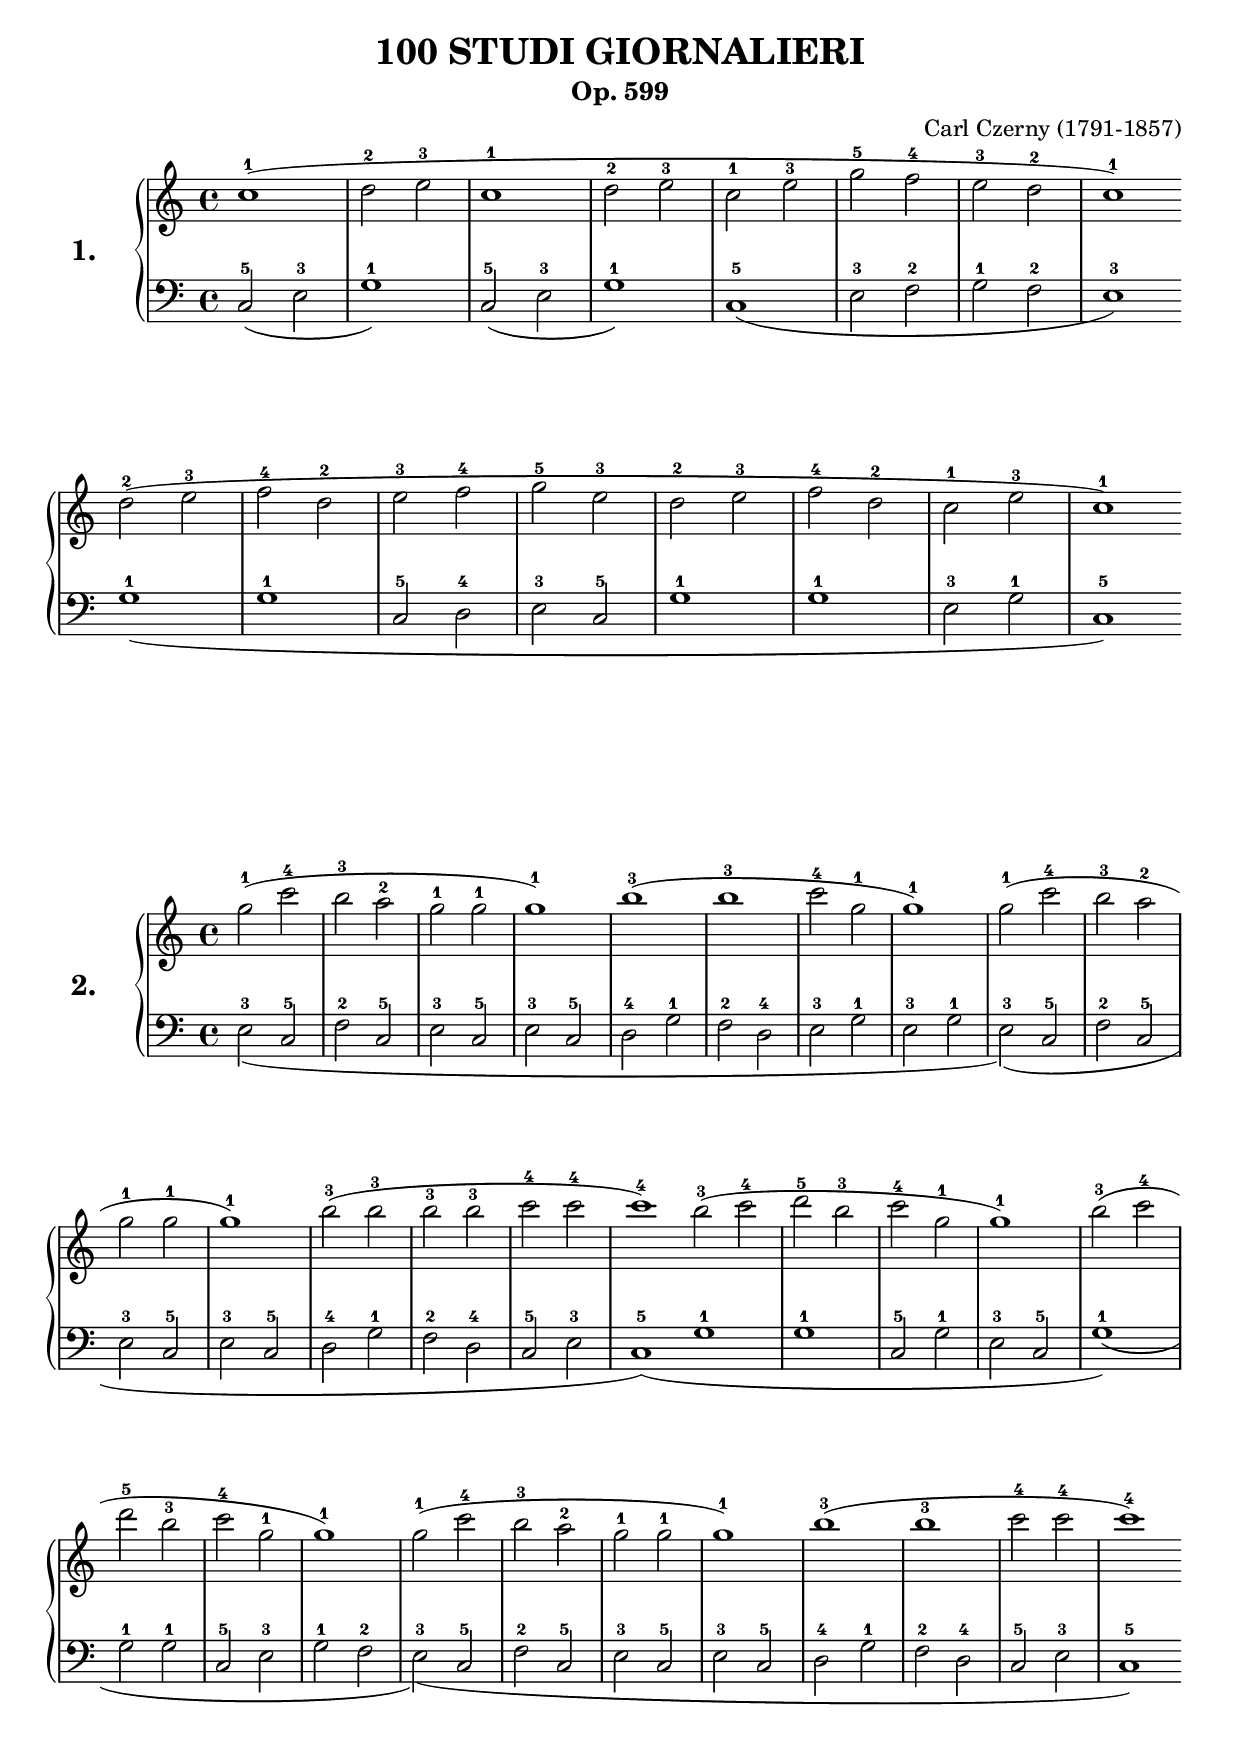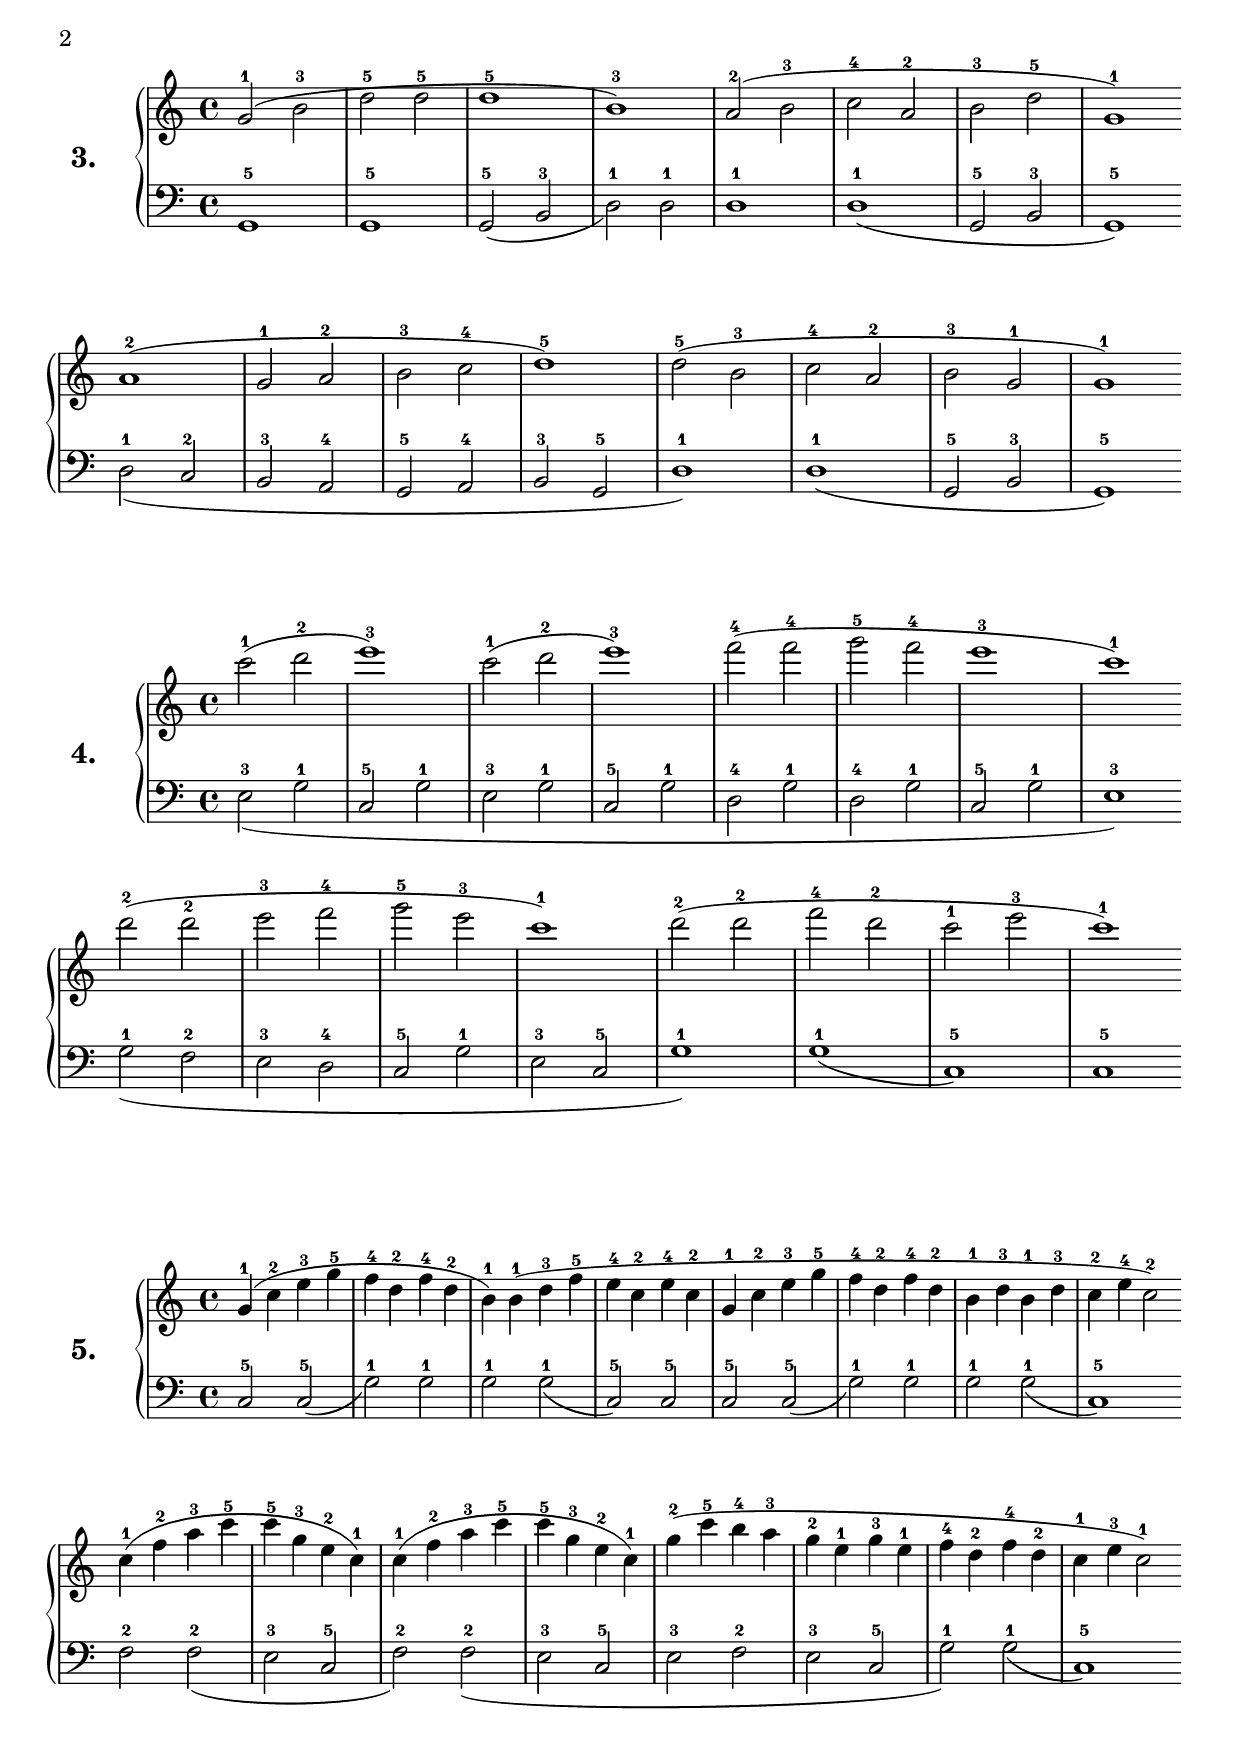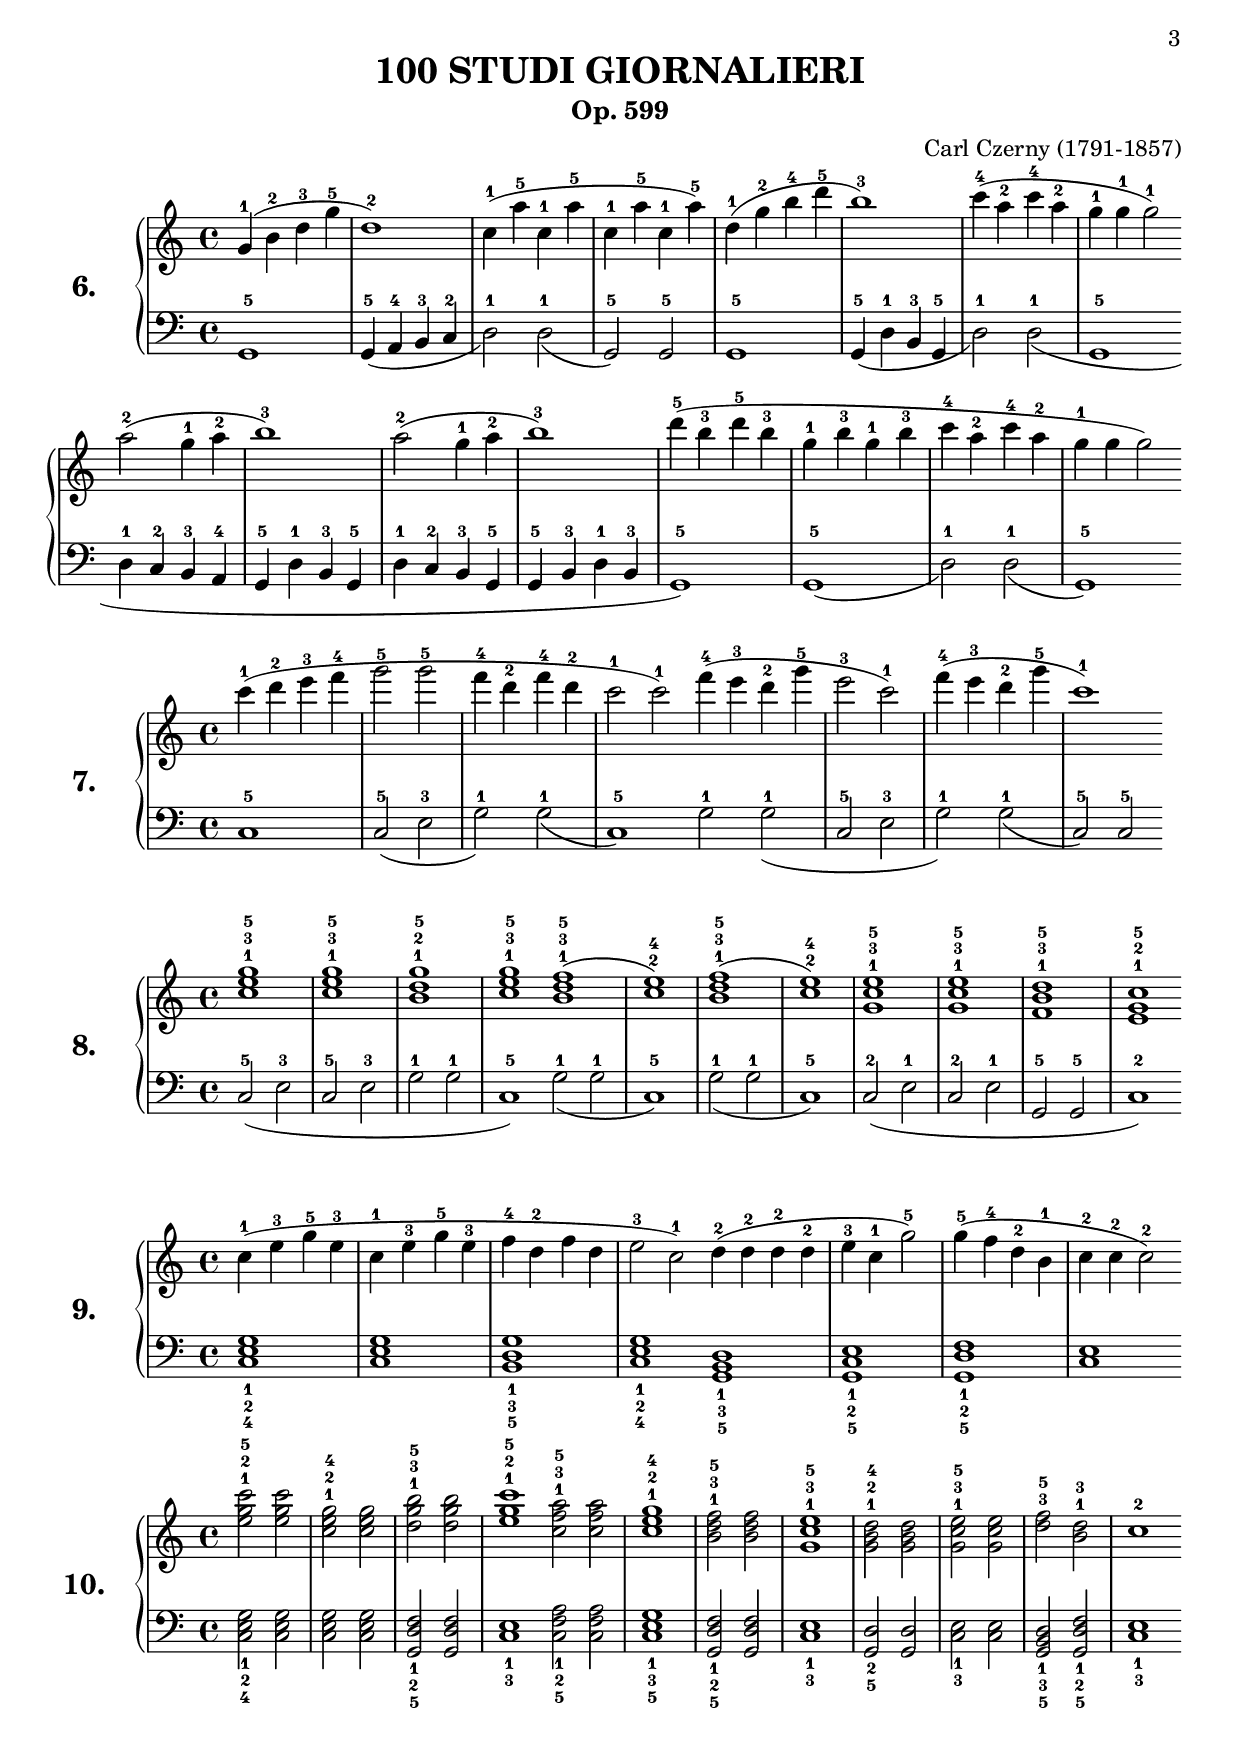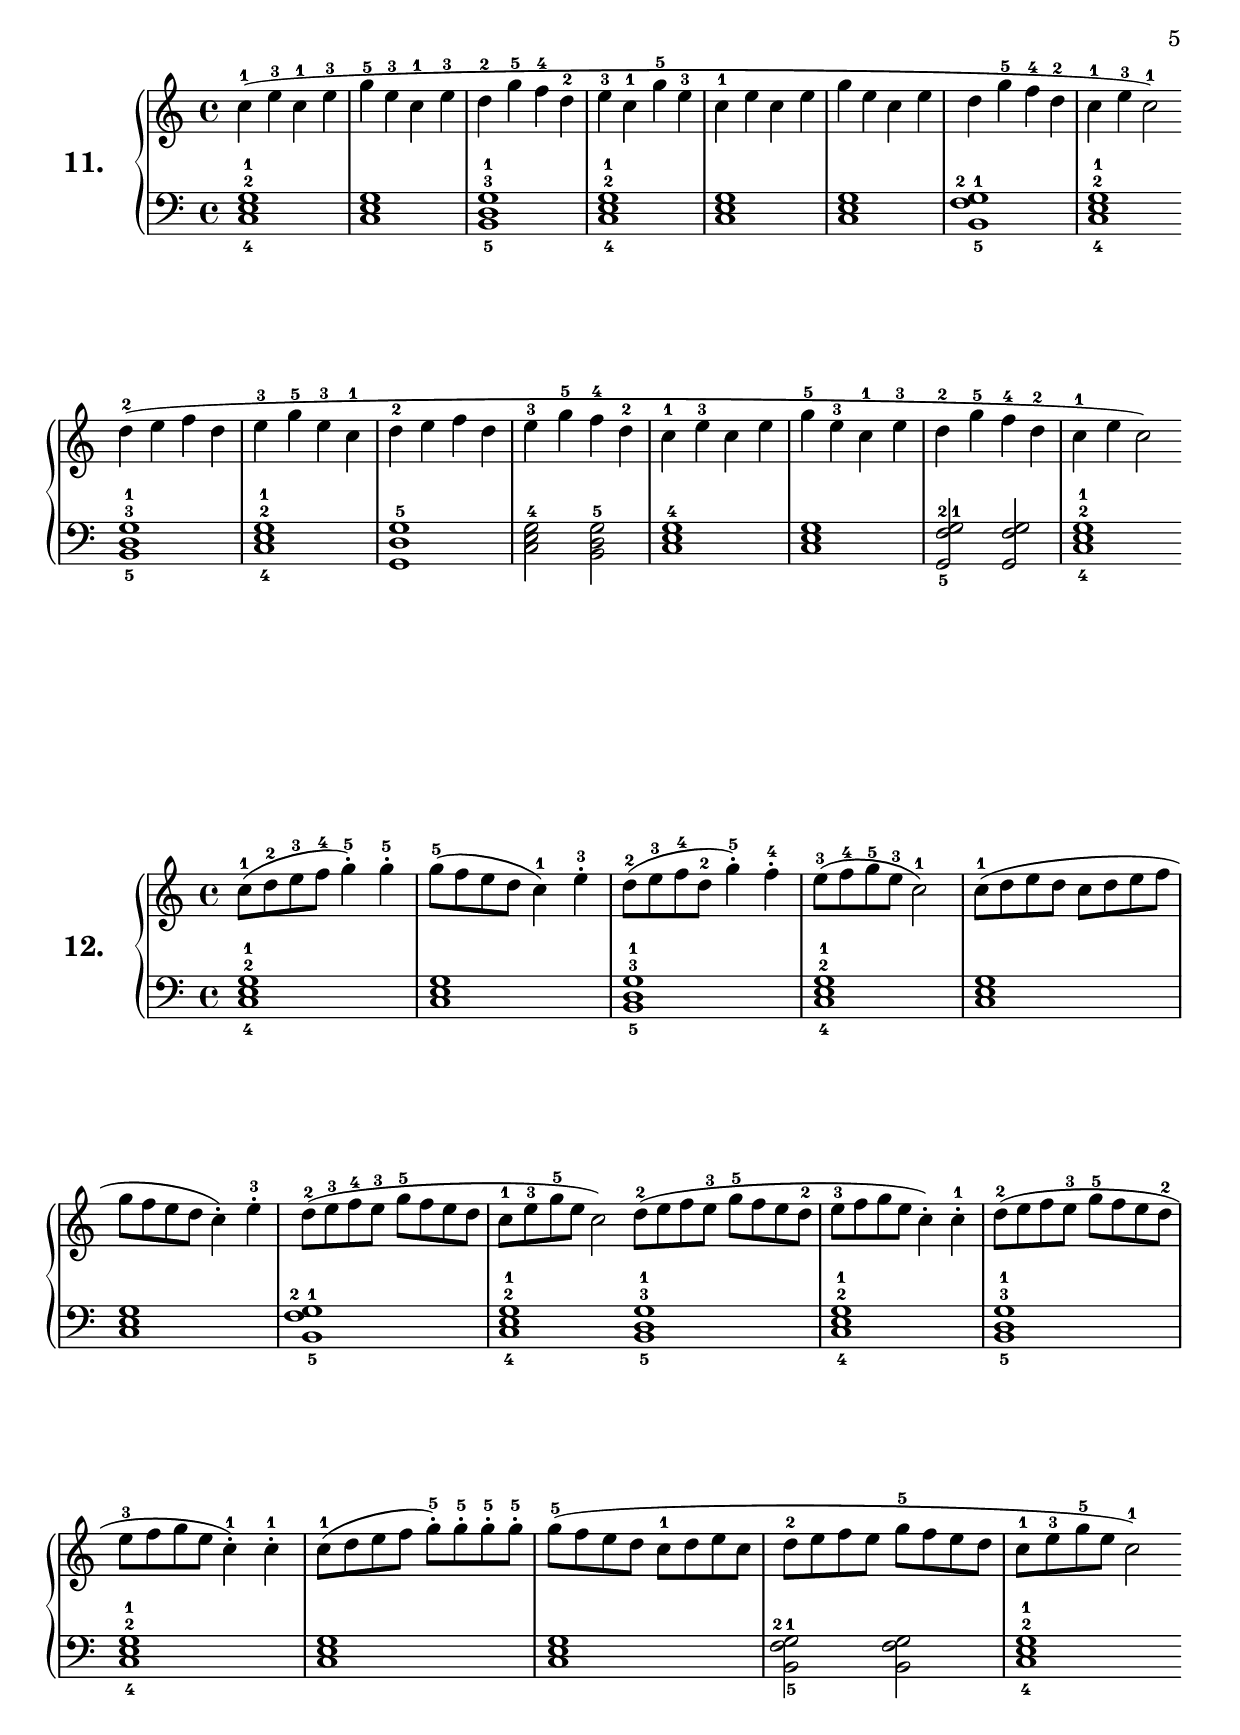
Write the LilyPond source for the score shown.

\version "2.12.1"
\include "espanol.ly"

#(set-default-paper-size "a4")

\header{
  title = "100 STUDI GIORNALIERI"
  subtitle = "Op. 599"
  composer = "Carl Czerny (1791-1857)"
}

% Cerny Opus 599 Exercise 1

rightExOne = {
  \clef treble
  \key do \major
  \time 4/4
  \relative do'' {
    do1-1( |
    re2-2 mi-3 |
    do1-1 |
    re2-2 mi-3|
    do-1 mi-3 |
    sol-5 fa-4 |
    mi-3 re-2 |
    do1-1) \bar ":|:"
    \break

    re2-2( mi-3 |
    fa-4 re-2 |
    mi-3 fa-4 |
    sol-5 mi-3 |
    re-2 mi-3 |
    fa-4 re-2 |
    do-1 mi-3 |
    do1-1) \bar ":|"
    \break
  }
}

leftExOne = {
  \clef bass
  \key do \major
  \relative do {
    \slurDown
    do2-5( mi-3 |
    sol1-1) |
    do,2-5( mi-3 |
    sol1-1) |
    do,1-5( |
    mi2-3 fa-2 |
    sol-1 fa-2 |
    mi1-3) \bar ":|:"
    \break

    sol1-1( |
    sol-1 |
    do,2-5 re-4 |
    mi-3 do-5 |
    sol'1-1 |
    sol-1 |
    mi2-3 sol-1 |
    do,1-5) \bar ":|"
  }
}

ExOne = 
  \new PianoStaff <<
    \set PianoStaff.instrumentName = \markup { \bold \huge "1. " }
    \context Staff = "Right hand" \rightExOne
    \context Staff = "Left hand" \leftExOne
  >>

% Cerny Opus 599 Exercise 2

rightExTwo = {
  \clef treble
  \key do \major
  \time 4/4
  \relative do''' {
    sol2-1( do-4 |
    si-3 la-2 |
    sol-1 sol-1 |
    sol1-1) |
    si-3( |
    si-3 |
    do2-4 sol-1 |
    sol1-1) |
    sol2-1( do-4 |
    si-3 la-2 |
    \break

    sol-1 sol-1 |
    sol1-1) |
    si2-3( si-3 |
    si-3 si-3
    do-4 do-4 |
    do1-4) \bar ":|:"
    si2-3( do-4 |
    re-5 si-3 |
    do-4 sol-1 |
    sol1-1) |
    si2-3( do-4 |
    \break

    re2-5 si-3 |
    do-4 sol-1 |
    sol1-1) |
    sol2-1( do-4 |
    si-3 la-2 |
    sol-1 sol-1 |
    sol1-1) |
    si-3( |
    si-3 |
    do2-4 do-4 |
    do1-4) \bar ":|"
  }
}

leftExTwo = {
  \clef bass
  \key do \major
  \relative do {
    \slurDown
    mi2-3( do-5 |
    fa-2 do-5 |
    mi-3 do-5 |
    mi-3 do-5 |
    re-4 sol-1 |
    fa-2 re-4 |
    mi-3 sol-1 |
    mi-3 sol-1 |
    mi-3)( do-5 |
    fa-2 do-5 |
    \break

    mi-3 do-5 |
    mi-3 do-5 |
    re-4 sol-1 |
    fa-2 re-4 |
    do-5 mi-3 |
    do1-5)( \bar ":|:"
    sol'1-1 |
    sol-1 |
    do,2-5 sol'-1 |
    mi-3 do-5 |
    sol'1-1)(
    \break

    sol2-1 sol-1 |
    do,-5 mi-3 |
    sol-1 fa-2 |
    mi-3)( do-5 |
    fa-2 do-5 |
    mi-3 do-5 |
    mi-3 do-5 |
    re-4 sol-1 |
    fa-2 re-4 |
    do-5 mi-3 |
    do1-5) \bar ":|"
  }
}

ExTwo = 
  \new PianoStaff <<
    \set PianoStaff.instrumentName = \markup { \bold \huge "2. " }
    \context Staff = "Right hand" \rightExTwo
    \context Staff = "Left hand" \leftExTwo
  >>

% Cerny Opus 599 Exercise 3

rightExThree = {
  \clef treble
  \key do \major
  \time 4/4
  \relative do'' {
    sol2-1( si-3 |
    re-5 re-5 |
    re1-5 |
    si1-3) |
    la2-2( si-3 |
    do-4 la-2 |
    si-3 re-5 |
    sol,1-1) \bar ":|:"
    \break

    la1-2( | 
    sol2-1 la-2 |
    si-3 do-4 |
    re1-5) |
    re2-5( si-3 |
    do-4 la-2 |
    si-3 sol-1 |
    sol1-1) \bar ":|"
  }
}

leftExThree = {
  \clef bass
  \key do \major
  \relative do {
    \slurDown
    sol1-5 |
    sol-5 |
    sol2-5( si-3 |
    re-1) re-1 |
    re1-1 |
    re1-1( |
    sol,2-5 si2-3 |
    sol1-5) \bar ":|:"
    \break

    re'2-1( do-2 |
    si-3 la-4 |
    sol-5 la-4 |
    si-3 sol-5 |
    re'1-1) |
    re1-1( |
    sol,2-5 si-3 |
    sol1-5) \bar ":|"
    \break
  }
}

ExThree = 
  \new PianoStaff <<
    \set PianoStaff.instrumentName = \markup { \bold \huge "3. " }
    \context Staff = "Right hand" \rightExThree
    \context Staff = "Left hand" \leftExThree
  >>

% Cerny Opus 599 Exercise 4

rightExFour = {
  \clef treble
  \key do \major
  \relative do''' {
    do2-1( re-2 |
    mi1-3) |
    do2-1( re-2 |
    mi1-3) |
    fa2-4( fa-4 |
    sol-5 fa-4 |
    mi1-3 |
    do-1) \bar ":|:"
    \break

    re2-2( re-2 |
    mi-3 fa-4 |
    sol-5 mi-3 |
    do1-1) |
    re2-2( re-2 |
    fa-4 re-2 |
    do-1 mi-3 |
    do1-1) \bar ":|"
  }
}

leftExFour = {
  \clef bass
  \key do \major
  \relative do {
    \slurDown
    mi2-3( sol-1 |
    do,-5 sol'-1 |
    mi-3 sol-1 |
    do,-5 sol'-1 |
    re-4 sol-1 |
    re-4 sol-1 |
    do,-5 sol'-1 |
    mi1-3) \bar ":|:"
    \break

    sol2-1( fa-2 |
    mi-3 re-4 |
    do-5 sol'-1 |
    mi-3 do-5 |
    sol'1-1) |
    sol-1( |
    do,-5) |
    do-5 \bar ":|"
  }
}

ExFour = 
  \new PianoStaff <<
    \set PianoStaff.instrumentName = \markup { \bold \huge "4. " }
    \context Staff = "Right hand" \rightExFour
    \context Staff = "Left hand" \leftExFour
  >>

% Cerny Opus 599 Exercise 5

rightExFive = {
  \clef treble
  \key do \major
\relative do'' {
    sol4-1( do-2 mi-3 sol-5 |
    fa-4 re-2 fa-4 re-2 |
    si-1) si-1( re-3 fa-5 |
    mi-4 do-2 mi-4 do-2 |
    sol-1 do-2 mi-3 sol-5 |
    fa-4 re-2 fa-4 re-2 |
    si-1 re-3 si-1 re-3 |
    do-2 mi-4 do2-2) \bar ":|:"
    \break

    do4-1( fa-2 la-3 do-5 |
    do-5 sol-3 mi-2 do-1) |
    do4-1( fa-2 la-3 do-5 |
    do-5 sol-3 mi-2 do-1) |
    sol'-2( do-5 si-4 la-3 |
    sol-2 mi-1 sol-3 mi-1 |
    fa-4 re-2 fa-4 re-2 |
    do-1 mi-3 do2-1) \bar ":|"
  }
}

leftExFive = {
  \clef bass
  \key do \major
  \relative do {
    \slurDown
    do2-5 do-5( |
    sol'-1) sol-1 |
    sol-1 sol-1( |
    do,-5) do-5
    do2-5 do-5( |
    sol'-1) sol-1 |
    sol-1 sol-1( |
    do,1-5) \bar ":|:"
    \break

    fa2-2 fa-2( |
    mi-3 do-5 |
    fa-2) fa-2( |
    mi-3 do-5 |
    mi-3 fa-2 |
    mi-3 do-5 |
    sol'-1) sol-1( |
    do,1-5) \bar ":|"
  }
}

ExFive = 
  \new PianoStaff <<
    \set PianoStaff.instrumentName = \markup { \bold \huge "5. " }
    \context Staff = "Right hand" \rightExFive
    \context Staff = "Left hand" \leftExFive
  >>

% Cerny Opus 599 Exercise 6

rightExSix = {
  \clef treble
  \key do \major
  \relative do'' {
    sol4-1( si-2 re-3 sol-5 |
    re1-2) |
    do4-1( la'-5 do,-1 la'-5 |
    do,4-1( la'-5 do,-1 la'-5) |
    re,-1( sol-2 si-4 re-5 |
    si1-3) |
    do4-4( la-2 do-4 la-2 |
    sol-1 sol-1 sol2-1) \bar ":|:"
    \break

    la2-2( sol4-1 la-2 |
    si1-3) |
    la2-2( sol4-1 la-2 |
    si1-3) |
    re4-5( si-3 re-5 si-3 |
    sol-1 si-3 sol-1 si-3 |
    do-4 la-2 do-4 la-2 |
    sol-1 sol sol2) \bar ":|"
  }
}

leftExSix = {
  \clef bass
  \key do \major
  \relative do {
    \slurDown
    sol1-5 |
    sol4-5( la-4 si-3 do-2 |
    re2-1) re-1( |
    sol,-5) sol-5 |
    sol1-5 |
    sol4-5( re'-1 si-3 sol-5 |
    re'2-1) re-1( |
    sol,1-5 \bar ":|:"
    \break

    re'4-1( do-2 si-3 la-4 |
    sol-5 re'-1 si-3 sol-5 |
    re'-1 do-2 si-3 sol-5 |
    sol-5 si-3 re-1 si-3 |
    sol1-5) |
    sol-5( |
    re'2-1) re-1(
    sol,1-5) \bar ":|"
  }
}

ExSix = 
  \new PianoStaff <<
    \set PianoStaff.instrumentName = \markup { \bold \huge "6. " }
    \context Staff = "Right hand" \rightExSix
    \context Staff = "Left hand" \leftExSix
  >>

% Cerny Opus 599 Exercise 7

rightExSeven = {
  \clef treble
  \key do \major
  \relative do''' {
    do4-1( re-2 mi-3 fa-4 |
    sol2-5 sol-5 |
    fa4-4 re-2 fa-4 re-2 |
    do2-1 do-1) \bar ":|:"
    fa4-4( mi-3 re-2 sol-5 |
    mi2-3 do-1) |
    fa4-4( mi-3 re-2 sol-5 |
    do,1-1) \bar ":|"
  }
}

leftExSeven = {
  \clef bass
  \key do \major
  \relative do {
    \slurDown
    do1-5 |
    do2-5( mi-3 |
    sol-1) sol-1( |
    do,1-5) \bar ":|:"
    sol'2-1 sol-1( |
    do,-5 mi-3 |
    sol-1) sol-1( |
    do,-5) do-5 \bar ":|"
  }
}

ExSeven = 
  \new PianoStaff <<
    \set PianoStaff.instrumentName = \markup { \bold \huge "7. " }
    \context Staff = "Right hand" \rightExSeven
    \context Staff = "Left hand" \leftExSeven
  >>

% Cerny Opus 599 Exercise 8

rightExEight = {
  \clef treble
  \key do \major
  \relative do'' {
    <do^1 mi^3 sol^5>1 |
    <do^1 mi^3 sol^5>1 |
    <si^1 re^2 sol^5>1 |
    <do^1 mi^3 sol^5>1 \bar ":|:"
    <si^1 re^3 fa^5>1( |
    <do-2 mi^4>) |
    <si^1 re^3 fa^5>1( |
    <do^2 mi^4>) |
    <sol^1 do^3 mi^5> |
    <sol^1 do^3 mi^5> |
    <fa^1 si^3 re^5> |
    <mi^1 sol^2 do^5> \bar ":|"
  }
}

leftExEight = {
  \clef bass
  \key do \major
  \relative do {
    \slurDown
    do2-5( mi-3 |
    do-5( mi-3 |
    sol-1 sol-1 |
    do,1-5) \bar ":|:"
    sol'2-1( sol-1 |
    do,1-5) |
    sol'2-1( sol-1 |
    do,1-5) |
    do2-2( mi-1 |
    do-2 mi-1 |
    sol,-5 sol-5 |
    do1-2) \bar ":|"
  }
}

ExEight = 
  \new PianoStaff <<
    \set PianoStaff.instrumentName = \markup { \bold \huge "8. " }
    \context Staff = "Right hand" \rightExEight
    \context Staff = "Left hand" \leftExEight
  >>

% Cerny Opus 599 Exercise 9

rightExNine = {
  \clef treble
  \key do \major
  \relative do'' {
    do4-1( mi-3 sol-5 mi-3 |
    do-1 mi-3 sol-5 mi-3 |
    fa-4 re-2 fa re |
    mi2-3 do-1) \bar ":|:"
    re4-2( re-2 re-2 re-2 |
    mi-3 do-1 sol'2-5) |
    sol4-5( fa-4 re-2 si-1 |
    do-2 do-2 do2-2) \bar ":|"
  }
}

leftExNine = {
  \clef bass
  \key do \major
  \relative do {
    \slurDown
    <do_4 mi_2 sol_1>1 |
    <do mi sol> |
    <si_5 re_3 sol_1> |
    <do_4 mi_2 sol_1> \bar ":|:"
    <sol_5 si_3 re_1> |
    <sol_5 do_2 mi_1> |
    <sol_5 re'_2 fa_1> |
    <do mi> \bar ":|"
  }
}


ExNine = 
  \new PianoStaff <<
    \set PianoStaff.instrumentName = \markup { \bold \huge "9. " }
    \context Staff = "Right hand" \rightExNine
    \context Staff = "Left hand" \leftExNine
  >>

% Cerny Opus 599 Exercise 10

rightExTen = {
  \clef treble
  \key do \major
  \relative do'' {
    <mi^1 sol^2 do^5>2 <mi sol do> |
    <do^1 mi^2 sol^4> <do mi sol> |
    <re^1 sol^3 si^5> <re sol si> |
    <mi^1 sol^2 do^5>1 \bar ":|:"
    <do^1 fa^3 la^5>2 <do fa la> |
    <do^1 mi^2 sol^4>1 |
    <si^1 re^3 fa^5>2 <si re fa> |
    <sol^1 do^3 mi^5>1 |
    <sol^1 si^2 re^4>2 <sol si re> |
    <sol^1 do^3 mi^5> <sol do mi> |
    <re'^3 fa^5> <si^1 re^3> |
    do1^2 \bar ":|"
  }
}

leftExTen = {
  \clef bass
  \key do \major
  \relative do {
    \slurDown
    <do_4 mi_2 sol_1>2 <do mi sol> |
    <do mi sol> <do mi sol> |
    <sol_5 re'_2 fa_1> <sol re' fa> |
    <do_3 mi_1>1 \bar ":|:"
    <do_5 fa_2 la_1>2 <do fa la> |
    <do_5 mi_3 sol_1>1 |
    <sol_5 re'_2 fa_1>2 <sol re' fa> |
    <do_3 mi_1>1 |
    <sol_5 re'_2>2 <sol re'> |
    <do_3 mi_1> <do mi> |
    <sol_5 si_3 re_1> <sol_5 re'_2 fa_1> |
    <do_3 mi_1>1 \bar ":|"
  }
}

ExTen = 
  \new PianoStaff <<
    \set PianoStaff.instrumentName = \markup { \bold \huge "10. " }
    \context Staff = "Right hand" \rightExTen
    \context Staff = "Left hand" \leftExTen
  >>

% Cerny Opus 599 Exercise 11

rightExEleven = {
  \clef treble
  \key do \major
  \relative do'' {
    do4-1( mi-3 do-1 mi-3 |
    sol-5 mi-3 do-1 mi-3 |
    re-2 sol-5 fa-4 re-2 |
    mi-3 do-1 sol'-5 mi-3 |
    do-1 mi do mi |
    sol mi do mi |
    re sol-5 fa-4 re-2 |
    do-1 mi-3 do2-1) \bar ":|:"
    \break

    re4-2( mi fa re |
    mi-3 sol-5 mi-3 do-1 |
    re-2 mi fa re |
    mi-3 sol-5 fa-4 re-2 |
    do-1 mi-3 do mi |
    sol-5 mi-3 do-1 mi-3 |
    re-2 sol-5 fa-4 re-2 |
    do-1 mi do2) \bar ":|"
  }
}

leftExEleven = {
  \clef bass
  \key do \major
  \relative do {
    \slurDown
    <do-4 mi-2 sol-1>1 |
    <do mi sol> |
    <si-5 re-3 sol-1> |
    <do-4 mi-2 sol-1> |
    <do mi sol> |
    <do mi sol> |
    <si-5 fa'-2 sol-1> |
    <do-4 mi-2 sol-1> \bar ":|:"
    \break

    <si-5 re-3 sol-1>1 |
    <do-4 mi-2 sol-1> |
    <sol-5 re' sol> |
    <do-4 mi sol>2 <si-5 re sol> |
    <do-4 mi sol>1 |
    <do mi sol> |
    <sol-5 fa'-2 sol-1>2 <sol fa' sol> |
    <do-4 mi-2 sol-1>1 \bar ":|"
  }
}

ExEleven = 
  \new PianoStaff <<
    \set PianoStaff.instrumentName = \markup { \bold \huge "11. " }
    \context Staff = "Right hand" \rightExEleven
    \context Staff = "Left hand" \leftExEleven
  >>

% Cerny Opus 599 Exercise 12

rightExTwelve = {
  \clef treble
  \key do \major
  \relative do'' {
    do8-1( re-2 mi-3 fa-4 sol4-5-.) sol-5-. |
    sol8-5( fa mi re do4-1) mi-.-3 |
    re8-2( mi-3 fa-4 re-2 sol4-.-5) fa-.-4 |
    mi8-3( fa-4 sol-5 mi-3 do2-1) |
    do8-1( re mi re do re mi fa |
    \break

    sol fa mi re do4-.) mi-.-3 |
    re8-2( mi-3 fa-4 mi-3 sol-5 fa mi re |
    do-1 mi-3 sol-5 mi do2) \bar ":|:"
    re8-2( mi fa mi-3 sol-5 fa mi re-2 |
    mi-3 fa sol mi do4-.) do-.-1 |
    re8-2( mi fa mi-3 sol-5 fa mi re-2 |
    \break

    mi-3 fa sol mi do4-.-1) do-.-1 |
    do8-1( re mi fa sol-.-5) sol-.-5 sol-.-5 sol-.-5 |
    sol-5( fa mi re do-1 re mi do |
    re-2 mi fa mi sol-5 fa mi re |
    do-1 mi-3 sol-5 mi do2-1) \bar ":|"
  }
}

leftExTwelve = {
  \clef bass
  \key do \major
  \relative do {
    \slurDown
    <do-4 mi-2 sol-1>1 |
    <do mi sol> |
    <si-5 re-3 sol-1> |
    <do-4 mi-2 sol-1> |
    <do mi sol> |
    \break

    <do mi sol> |
    <si-5 fa'-2 sol-1> |
    <do-4 mi-2 sol-1> \bar ":|:"
    <si-5 re-3 sol-1> |
    <do-4 mi-2 sol-1> |
    <si-5 re-3 sol-1> |
    \break

    <do-4 mi-2 sol-1> |
    <do mi sol> |
    <do mi sol> |
    <si-5 fa'-2 sol-1>2 <si fa' sol> |
    <do-4 mi-2 sol-1>1 \bar ":|"
  }
}

ExTwelve = 
  \new PianoStaff <<
    \set PianoStaff.instrumentName = \markup { \bold \huge "12. " }
    \context Staff = "Right hand" \rightExTwelve
    \context Staff = "Left hand" \leftExTwelve
  >>



\layout {
  \context {
    \Score
      \remove "Bar_number_engraver"
  }
}


\book {
  \score { \ExOne }
  \score { \ExTwo }
  \pageBreak
  \score { \ExThree }
  \score { \ExFour }
  \score { \ExFive }
  \pageBreak
  % add as another bookpart to use different spacing to fit in one page 
  \bookpart {
    \paper {
      between-system-padding = #0.1
      between-system-space = #0.1
      ragged-last-bottom = ##f
      ragged-bottom = ##f
    }
    \score { \ExSix }
    \score { \ExSeven }
    \score { \ExEight }
    \score { \ExNine }
    \score { \ExTen }
  }
  \pageBreak
  \score { \ExEleven }
  \score { \ExTwelve }
  %\pageBreak
}

